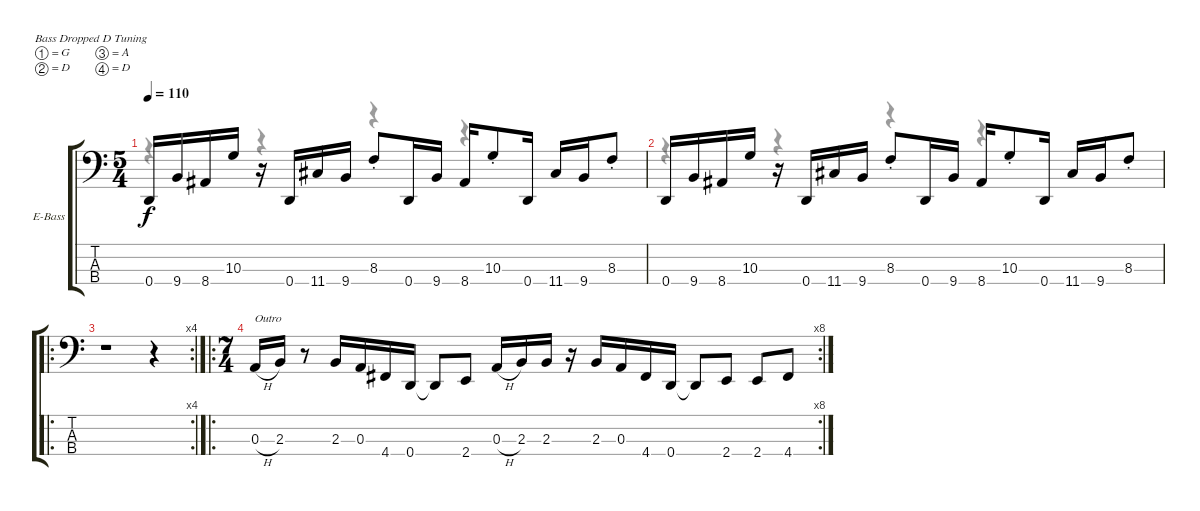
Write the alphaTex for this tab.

\bracketExtendMode groupsimilarinstruments
\firstSystemTrackNameOrientation horizontal
\otherSystemsTrackNameOrientation horizontal
\track ("Bass" "E-Bass") {instrument electricbassfinger}
\staff {score tabs}
\tuning (G2 D2 A1 D1)
\voice
\ts (5 4)
\tempo 110
\clef f4
\ks c
0.4.16{dy f beam merge} 9.4.16 8.4.16 10.3.16 r.16 0.4.16 11.4.16 9.4.16 8.3{st}.8 0.4.16 9.4.16 8.4.16 10.3{st}.8 0.4.16 11.4.16 9.4.16 8.3{st}.8 |
0.4.16{beam merge} 9.4.16 8.4.16 10.3.16 r.16 0.4.16 11.4.16 9.4.16 8.3{st}.8 0.4.16 9.4.16 8.4.16 10.3{st}.8 0.4.16 11.4.16 9.4.16 8.3{st}.8 |
\ro
\rc 4
r.1 r.4 |
\ro
\rc 8
\ts (7 4)
\beaming (8 2 2 2 2 2 2 2)
0.3{h}.16{txt "Outro"} 2.3.16{beam split} r.8{beam split} 2.3.16 0.3.16 4.4.16 0.4.16{beam split} 0.4{t}.8{beam merge} 2.4.8{beam split} 0.3{h}.16 2.3.16 2.3.16 r.16 2.3.16 0.3.16 4.4.16 0.4.16{beam split} 0.4{t}.8{beam merge} 2.4.8{beam split} 2.4.8 4.4.8
\voice
\clef f4
\ottava regular
\simile none
\ks c
r.4{dy mf} r.4 r.4 r.4 |
r.4 r.4 r.4 r.4 |
|
